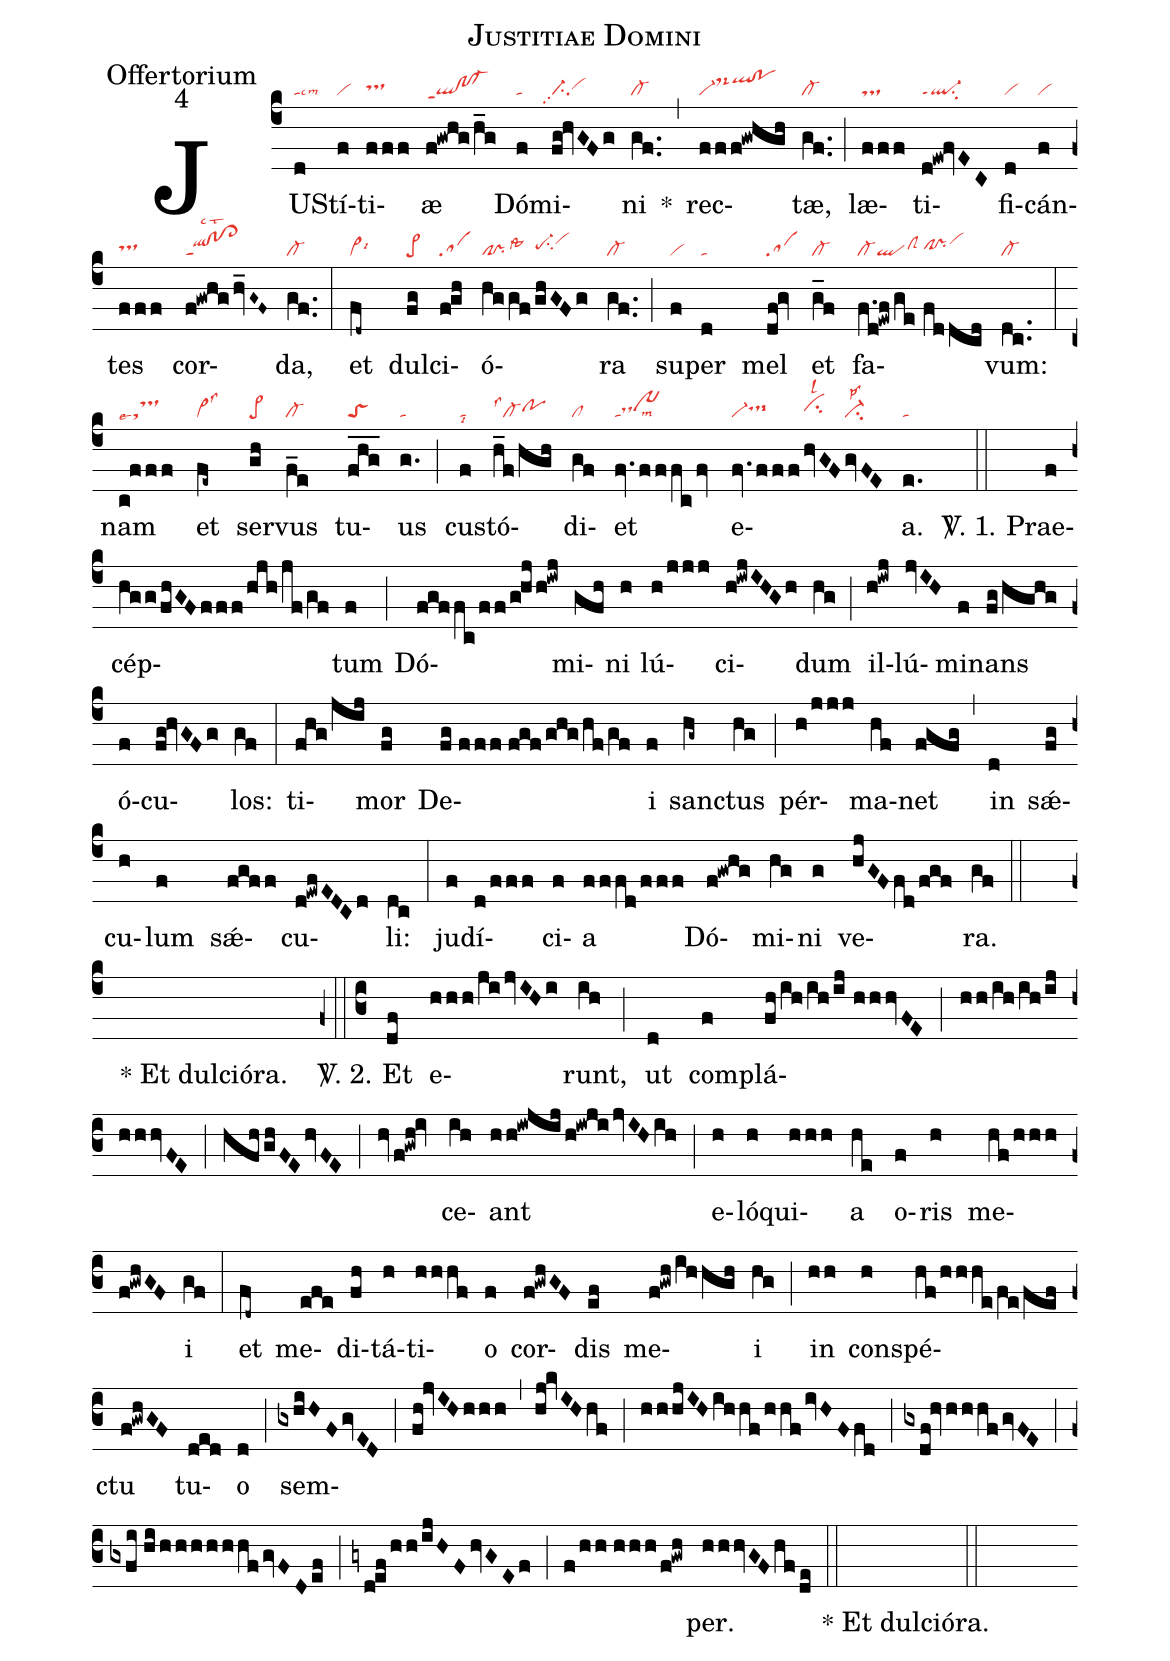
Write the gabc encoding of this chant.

nabc-lines:1;
name:Justitiae Domini;
office-part:Offertorium;
mode:4;
%%
(c4) JUS(d|talscm3)tí(f|vi)ti(fff|tshh)æ(f!gwhg/h_g|ql!pf-ppt1) Dó(f|ta)mi(fg!hvGFg|ci-pp2vihh)ni(gf..|cl-) *(,) rec(fff!gwhgh|vi-ds-hjqlhj!pohj)tæ,(gf..|cl-) (;) læ(fff|ts)ti(d!ew!fvEC|ql-ppt1su2)fi(d|vi)cán(f|vi)tes(fff|tshh) cor(f!gwhg/hv_G~F~|ql!cl!cl>ppt1lsc2lst2)da,(gf..|cl-) (:) et(fd~|vi>lsi6) dul(fg|pe>)ci(f!gh|sa)ó(hggf/|cl!prlssta3|ghGFg|pe-hhsu2vihj)ra(gf..|cl-) (;) su(f|vi)per(d|ta) mel(df!gv|sa) et(g_f|cl-) fa(f.d!ewf/ge//|cl-qlclShh|fddcd|clhh!prhhvihj)vum:(dc..|cl-) (:) nam(c!fff|stlse4tshj) et(fe~|vi>lss3) ser(gh|pe>)vus(f_e|cl-) tu(fhg___|toS)us(g.|ta) (;) cu(f|talsi8)stó(h_f/hgh|cl-lss1pohh)di(gf|cl)et(fv.fffc/fv|tadshhpo~hhlsm8) e(fv.fff|vi-ts-hh|hvGF|cihhlsl2|gvFE|ci-lsp2)a.(e.|ta) (::)
<sp>V/</sp>. 1. Prae(f)cép(hgg/fhGFfff/hjh/jf/gf)tum(f) (;) Dó(fgffc/ff/ghjh!iwj)mi(gfh)ni(h) lú(h/jjj)ci(h!iwjIHGh)dum(hg) (;) il(h!iwj)lú(jvIH)mi(f)nans(fg/hghg) ó(f)cu(fg!hvGFg)los:(gf) (:) ti(fhg/jij)mor(fg) De(fg//fff//fgf/ghg/hf/gf)i(f) sanc(hg~)tus(hg) (;) pér(h/jjj)ma(hf)net(fgfg) (,) in(d) sǽ(fg)cu(h)lum(f) sǽ(fgff)cu(d!ewfEDCd)li:(dc) (:) ju(f)dí(d/fff)ci(f)a(fffd/fff) Dó(f!gwhg)mi(hg)ni(g) ve(hjGFfd/fgf)ra.(gf) (::) ()* Et dulcióra.() (z0::c3)
<sp>V/</sp>. 2. Et(df) e(hhh/jijvIHi)runt,(ih) (;) ut(d) com(f)plá(fh/ih/ih/ij//hhhvFE)(;)(hh/ih/ih/ij//hhhvFE)(;)(hfh/ghFEhvFE)(;)(hv/f!gwh!iv)ce(ih)ant(hh!iwjij/h!iwjijvIHih) (;) e(h)ló(h)qui(hhh)a(he) o(f)ris(h) me(hf/hhh/f!gwhGF)i(gf) (:) et(fd~) me(efe)di(fh)tá(h)ti(hhhf)o(f) cor(f!gwhGF)dis(ef) me(f!gwh/ihhgh)i(hg) (;) in(hh) con(h)spé(hf/hhhe/fe/fef)ctu(f!gwhGF) tu(ded)o(d) (;) sem(gxhiHFgvED)(;)(fh!jvIHhhh)(,)(hj!kvIHhf)(;)(hhhjIHihhf/hhfivHFfd)(;)(gxdf!hvhhhfgvFE)(;)(gxfi//hi/hhhhhhfgvFDef)(;)(gydef/hh/ijHFhvGEf)(;)(f/hh//hhh/f!gwh)per.(hhhvGFhf/de) (::) ()* Et dulcióra.() (::)
